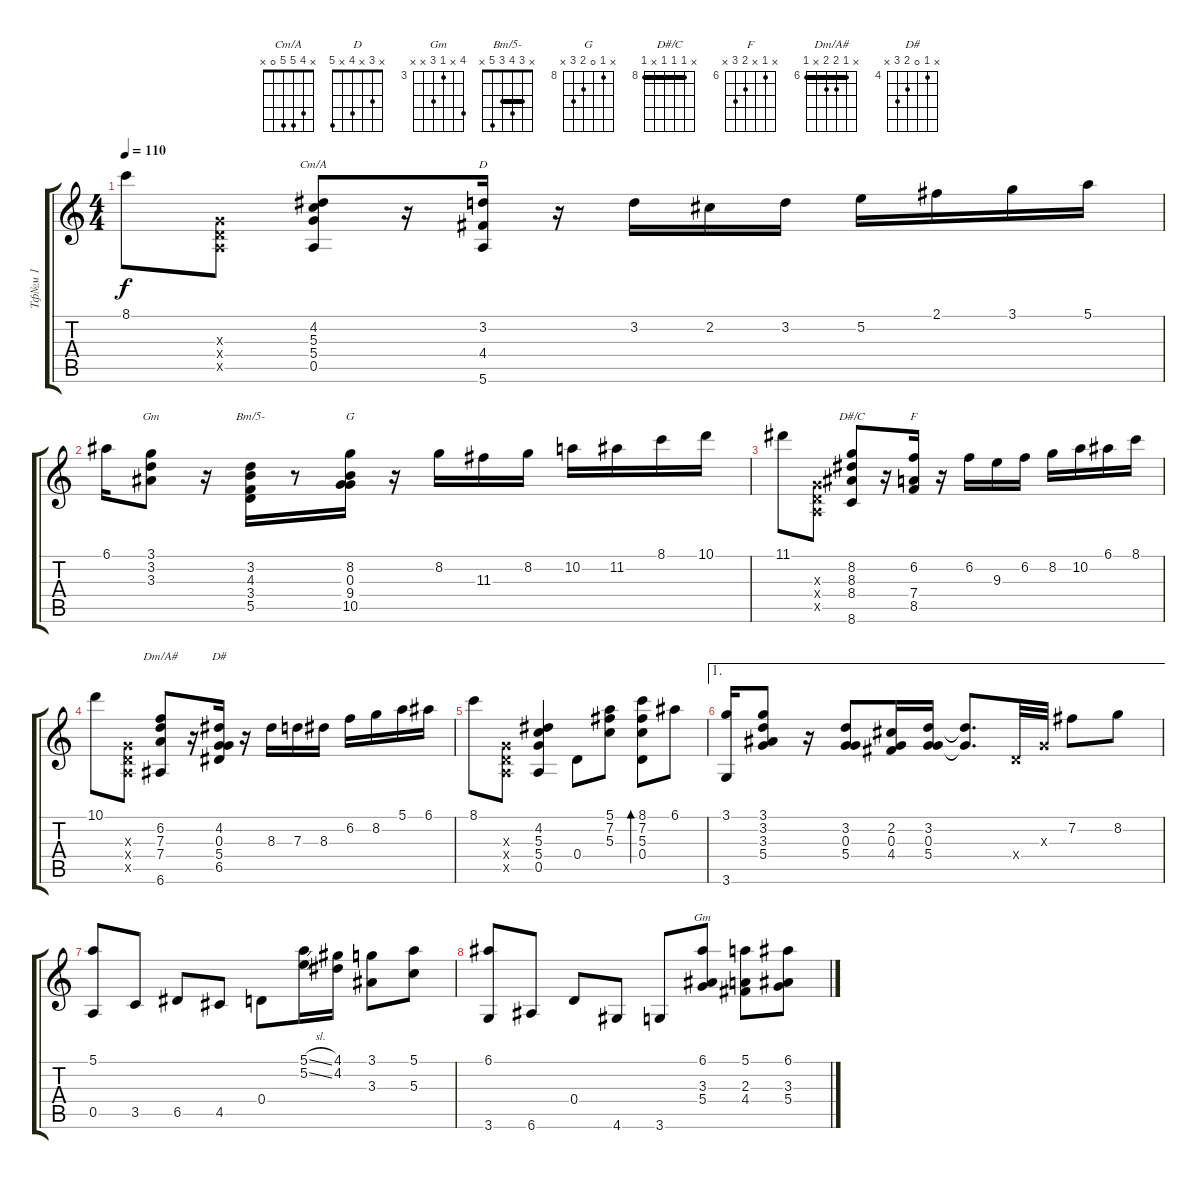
\track ("Тф№м 1" "Тф№м 1") {instrument acousticguitarnylon}
\staff {score tabs}
\tuning (E4 B3 G3 D3 A2 E2) {hide}
\chord ("Cm/A" x 4 5 5 0 x)
\chord ("D" x 3 x 4 x 5)
\chord ("Gm" 3 3 3 x x x) {barre 3}
\chord ("Bm/5-" x 3 4 3 5 x) {barre 3}
\chord ("G" x 8 0 9 10 x) {firstfret 8}
\chord ("D#/C" x 8 8 8 x 8) {firstfret 8 barre 8}
\chord ("F" x 6 x 7 8 x) {firstfret 6}
\chord ("Dm/A#" x 6 7 7 x 6) {firstfret 6 barre 6}
\chord ("D#" x 4 0 5 6 x) {firstfret 4}
\chord ("Gm" 6 x 3 5 x x) {firstfret 3}
\ts (4 4)
\tempo 110
\clef g2
\ks c
8.1.8{dy f} (0.3{x} 0.4{x} 0.5{x}).8 (4.2 5.3 5.4 0.5).8{ch "Cm/A"} r.16 (3.2 4.4 5.6).16{ch "D"} r.16 3.2.16 2.2.16 3.2.16 5.2.16 2.1.16 3.1.16 5.1.16 |
6.1.16 (3.1 3.2 3.3).8{ch "Gm"} r.16 (3.2 4.3 3.4 5.5).16{ch "Bm/5-"} r.8 (8.2 0.3 9.4 10.5).16{ch "G"} r.16 8.2.16 11.3.16 8.2.16 10.2.16 11.2.16 8.1.16 10.1.16 |
11.1.8 (0.3{x} 0.4{x} 0.5{x}).8 (8.2 8.3 8.4 8.6).8{ch "D#/C"} r.16 (6.2 7.4 8.5).16{ch "F"} r.16 6.2.16 9.3.16 6.2.16 8.2.16 10.2.16 6.1.16 8.1.16 |
10.1.8 (0.3{x} 0.4{x} 0.5{x}).8 (6.2 7.3 7.4 6.6).8{ch "Dm/A#"} r.16 (4.2 0.3 5.4 6.5).16{ch "D#"} r.16 8.3.16 7.3.16 8.3.16 6.2.16 8.2.16 5.1.16 6.1.16 |
8.1.8 (0.3{x} 0.4{x} 0.5{x}).8 (4.2 5.3 5.4 0.5).4 0.4.8 (5.1 7.2 5.3).8 (8.1 7.2 5.3 0.4).8{bd 240} 6.1.8 |
\ae 1
(3.1 3.6).16 (3.1 3.2 3.3 5.4).8 r.16 (3.2 0.3 5.4).8 (2.2 0.3 4.4).16 (3.2 0.3 5.4).16 (3.2{t} 5.4{t}).8{d} 0.4{x}.32 0.3{x}.32 7.2.8 8.2.8 |
(5.1 0.5).8 3.5.8 6.5.8 4.5.8 0.4.8 (5.1{sl} 5.2{sl}).16 (4.1 4.2).16 (3.1 3.3).8 (5.1 5.3).8 |
(6.1 3.6).8 6.6.8 0.4.8 4.6.8 3.6.8 (6.1 3.3 5.4).8{ch "Gm"} (5.1 2.3 4.4).8 (6.1 3.3 5.4).8
